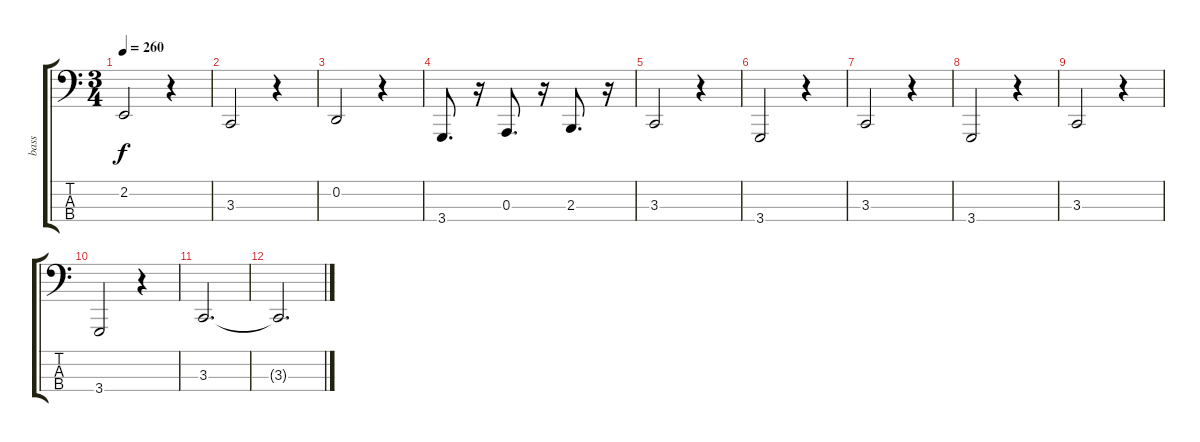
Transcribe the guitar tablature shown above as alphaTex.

\track ("bass" "bass") {instrument accordion}
\staff {score tabs}
\tuning (G2 D2 A1 E1) {hide}
\ts (3 4)
\tempo 260
\clef f4
\ks c
2.2.2{dy f} r.4 |
3.3.2 r.4 |
0.2.2 r.4 |
3.4.8{d} r.16 0.3.8{d} r.16 2.3.8{d} r.16 |
3.3.2 r.4 |
3.4.2 r.4 |
3.3.2 r.4 |
3.4.2 r.4 |
3.3.2 r.4 |
3.4.2 r.4 |
3.3.2{d} |
3.3{t}.2{d}
